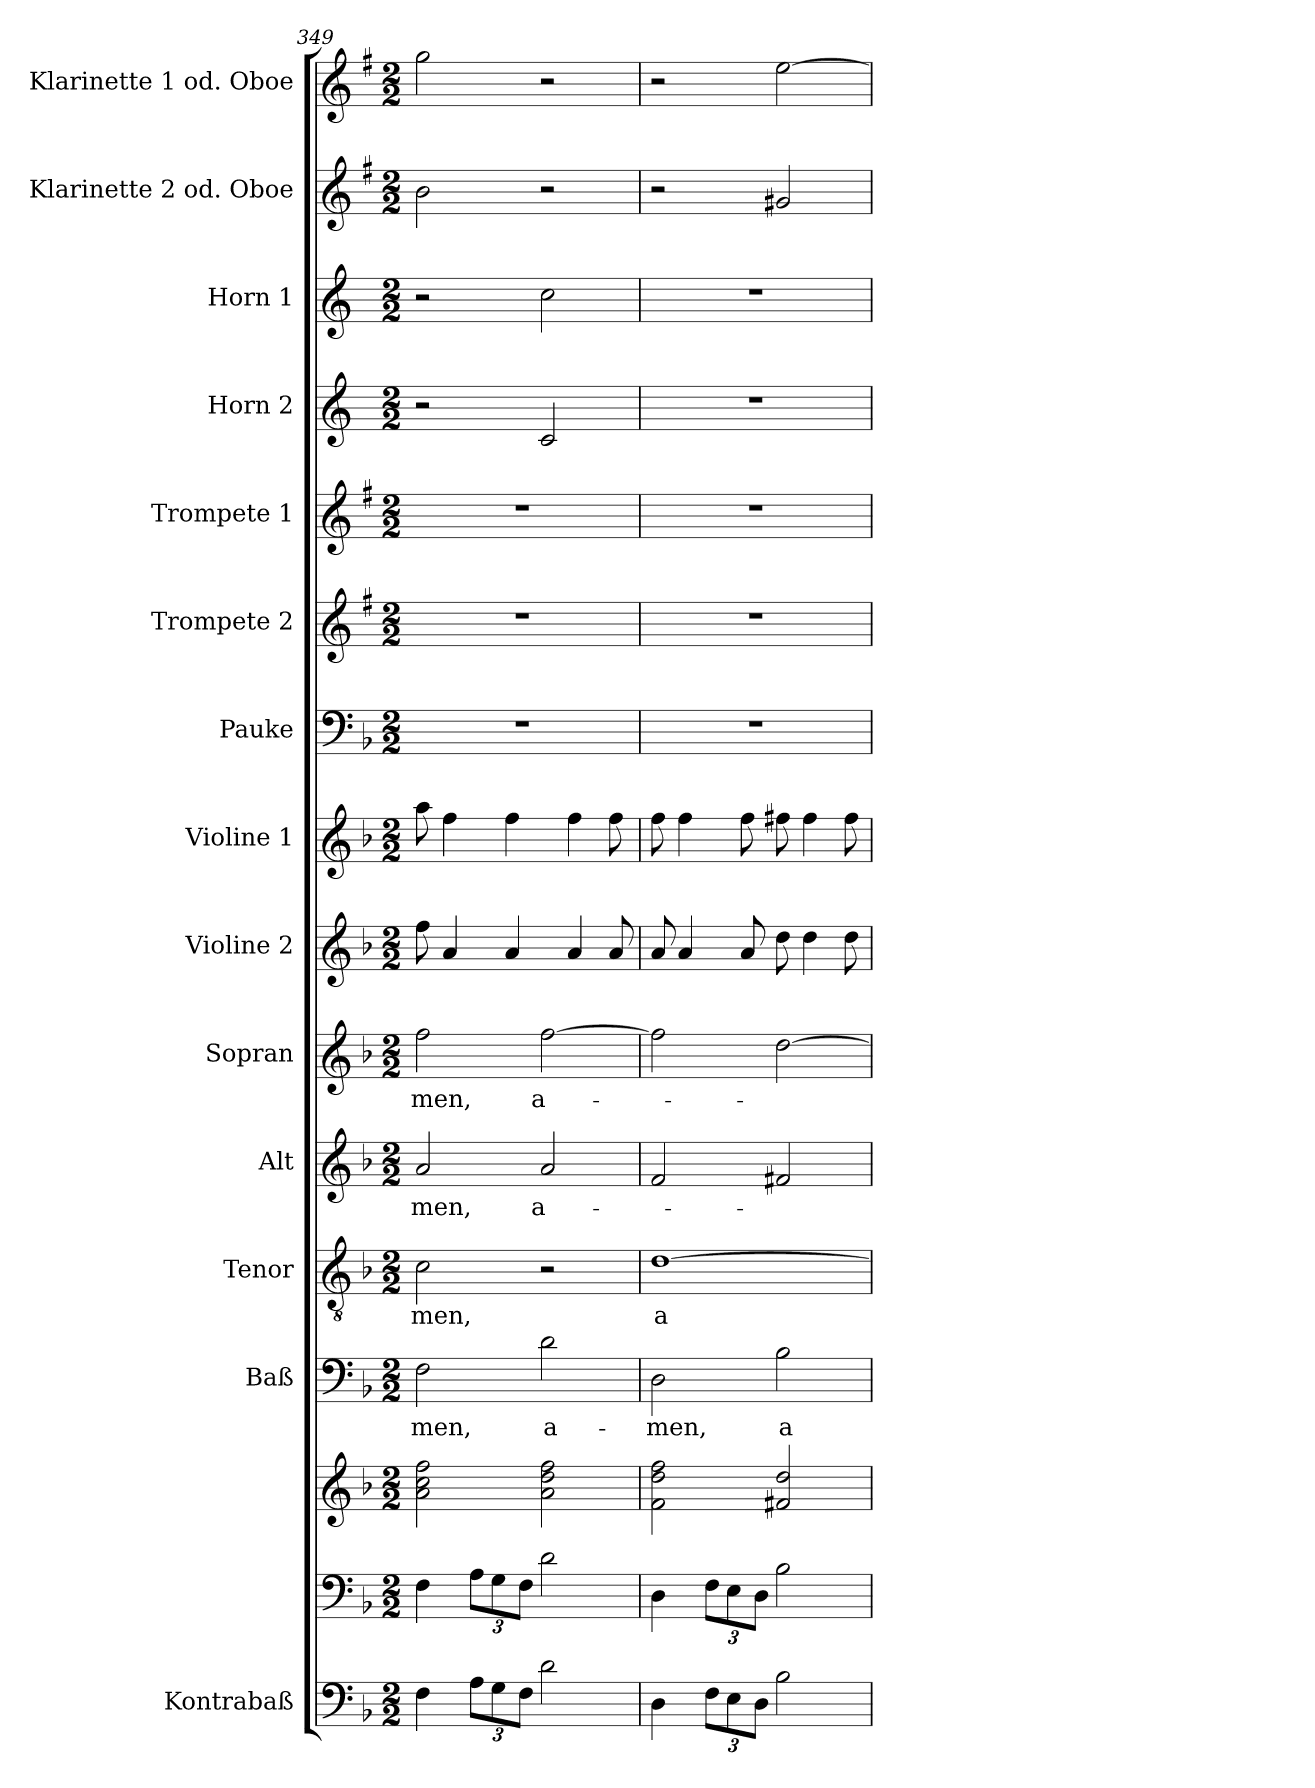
**kern	**kern	**kern	**kern	**text	**kern	**text	**kern	**text	**kern	**text	**kern	**kern	**kern	**kern	**kern	**kern	**kern	**kern	**kern
*part15	*part14	*part14	*part13	*part13	*part12	*part12	*part11	*part11	*part10	*part10	*part9	*part8	*part7	*part6	*part5	*part4	*part3	*part2	*part1
*staff16	*staff15	*staff14	*staff13	*staff13	*staff12	*staff12	*staff11	*staff11	*staff10	*staff10	*staff9	*staff8	*staff7	*staff6	*staff5	*staff4	*staff3	*staff2	*staff1
*I"Kontrabaß	*	*	*I"Baß	*	*I"Tenor	*	*I"Alt	*	*I"Sopran	*	*I"Violine 2	*I"Violine 1	*I"Pauke	*I"Trompete 2	*I"Trompete 1	*I"Horn 2	*I"Horn 1	*I"Klarinette 2 od. Oboe	*I"Klarinette 1 od. Oboe
*	*	*	*	*	*	*	*	*	*	*	*	*	*	*I'Tpt	*I'Tpt	*I'Hn	*I'Hn	*	*
!!LO:PB:g=z
*clefF4	*clefF4	*clefG2	*clefF4	*	*clefGv2	*	*clefG2	*	*clefG2	*	*clefG2	*clefG2	*clefF4	*clefG2	*clefG2	*clefG2	*clefG2	*clefG2	*clefG2
*ITrd7c12	*	*	*	*	*	*	*	*	*	*	*	*	*	*ITrd1c2	*ITrd1c2	*ITrd4c7	*ITrd4c7	*ITrd1c2	*ITrd1c2
*k[b-]	*k[b-]	*k[b-]	*k[b-]	*	*k[b-]	*	*k[b-]	*	*k[b-]	*	*k[b-]	*k[b-]	*k[b-]	*k[b-]	*k[b-]	*k[b-]	*k[b-]	*k[b-]	*k[b-]
*F:	*F:	*F:	*F:	*	*F:	*	*F:	*	*F:	*	*F:	*F:	*F:	*F:	*F:	*F:	*F:	*F:	*F:
*M2/2	*M2/2	*M2/2	*M2/2	*	*M2/2	*	*M2/2	*	*M2/2	*	*M2/2	*M2/2	*M2/2	*M2/2	*M2/2	*M2/2	*M2/2	*M2/2	*M2/2
=349	=349	=349	=349	=349	=349	=349	=349	=349	=349	=349	=349	=349	=349	=349	=349	=349	=349	=349	=349
!	!	!	!	!LO:LY:b	!	!LO:LY:b	!	!LO:LY:b	!	!LO:LY:b	!	!	!	!	!	!	!	!	!
4FF\	4F\	2a\ 2cc\ 2ff\	2F\	-men,	2c\	-men,	2a/	-men,	2ff\	-men,	8ff\	8aa\	1r	1r	1r	2r	2r	2a\	2ff\
.	.	.	.	.	.	.	.	.	.	.	4a/	4ff\	.	.	.	.	.	.	.
12AA\L	12A\L	.	.	.	.	.	.	.	.	.	.	.	.	.	.	.	.	.	.
12GG\	12G\	.	.	.	.	.	.	.	.	.	.	.	.	.	.	.	.	.	.
.	.	.	.	.	.	.	.	.	.	.	4a/	4ff\	.	.	.	.	.	.	.
12FF\J	12F\J	.	.	.	.	.	.	.	.	.	.	.	.	.	.	.	.	.	.
!	!	!	!	!LO:LY:b	!	!	!	!LO:LY:b	!	!LO:LY:b	!	!	!	!	!	!	!	!	!
2D\	2d\	2a\ 2dd\ 2ff\	2d\	a-	2r	.	2a/	a-	[2ff\	a-	.	.	.	.	.	2F/	2f\	2r	2r
.	.	.	.	.	.	.	.	.	.	.	4a/	4ff\	.	.	.	.	.	.	.
.	.	.	.	.	.	.	.	.	.	.	8a/	8ff\	.	.	.	.	.	.	.
=350	=350	=350	=350	=350	=350	=350	=350	=350	=350	=350	=350	=350	=350	=350	=350	=350	=350	=350	=350
!	!	!	!	!LO:LY:b	!	!LO:LY:b	!	!	!	!	!	!	!	!	!	!	!	!	!
4DD\	4D\	2f\ 2dd\ 2ff\	2D\	-men,	[1d	a-	2f/	.	2ff\]	.	8a/	8ff\	1r	1r	1r	1r	1r	2r	2r
.	.	.	.	.	.	.	.	.	.	.	4a/	4ff\	.	.	.	.	.	.	.
12FF\L	12F\L	.	.	.	.	.	.	.	.	.	.	.	.	.	.	.	.	.	.
12EE\	12E\	.	.	.	.	.	.	.	.	.	.	.	.	.	.	.	.	.	.
.	.	.	.	.	.	.	.	.	.	.	8a/	8ff\	.	.	.	.	.	.	.
12DD\J	12D\J	.	.	.	.	.	.	.	.	.	.	.	.	.	.	.	.	.	.
!	!	!	!	!LO:LY:b	!	!	!	!	!	!	!	!	!	!	!	!	!	!	!
2BB-\	2B-\	2f#X/ 2dd/	2B-\	a-	.	.	2f#X/	.	[2dd\	.	8dd\	8ff#X\	.	.	.	.	.	2f#X/	[2dd\
.	.	.	.	.	.	.	.	.	.	.	4dd\	4ff#\	.	.	.	.	.	.	.
.	.	.	.	.	.	.	.	.	.	.	8dd\	8ff#\	.	.	.	.	.	.	.
=	=	=	=	=	=	=	=	=	=	=	=	=	=	=	=	=	=	=	=
*-	*-	*-	*-	*-	*-	*-	*-	*-	*-	*-	*-	*-	*-	*-	*-	*-	*-	*-	*-
